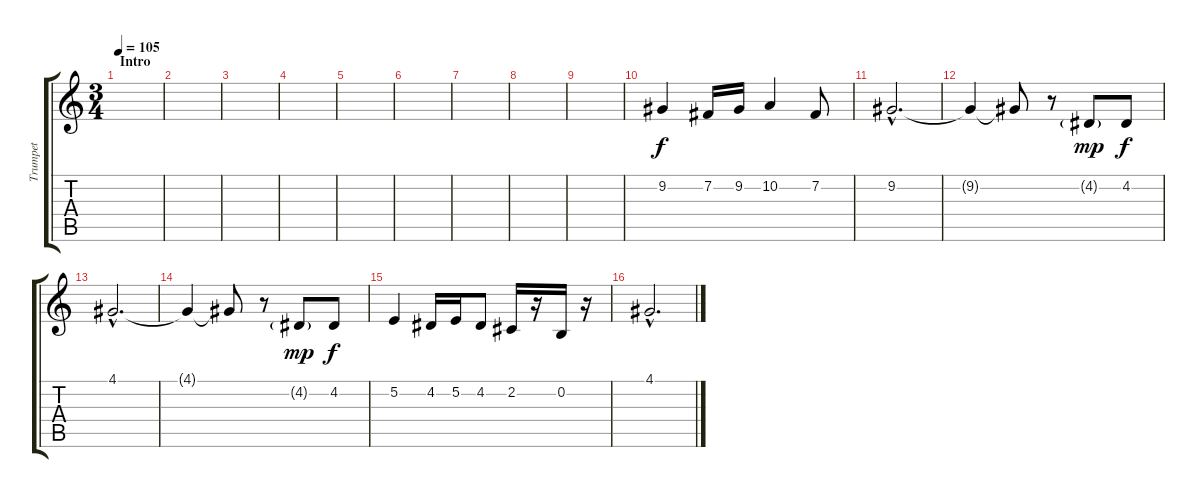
\track ("Trumpet" "Trumpet") {instrument trumpet}
\staff {score tabs}
\tuning (E4 B3 G3 D3 A2 E2) {hide}
\ts (3 4)
\section ("" "Intro")
\tempo 105
\clef g2
\ks c
|
|
|
|
|
|
|
|
|
9.2.4 7.2.16 9.2.16 10.2.4 7.2.8 |
9.2{hac}.2{d} |
9.2{t}.4 9.2{t}.8 r.8 4.2{g}.8{dy mp} 4.2.8{dy f} |
4.1{hac}.2{d} |
4.1{t}.4 4.1{t}.8 r.8 4.2{g}.8{dy mp} 4.2.8{dy f} |
5.2.4 4.2.16 5.2.16 4.2.8 2.2.16 r.16 0.2.16 r.16 |
4.1{hac}.2{d}
